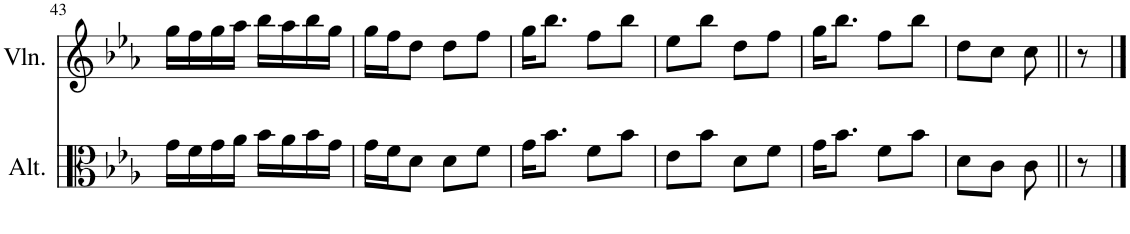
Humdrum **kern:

**kern	**kern
*part2	*part1
*staff2	*staff1
*I"Alto	*I"Violon
*I'Alt.	*I'Vln.
!!LO:PB:g=z
*clefC3	*clefG2
*k[b-e-a-]	*k[b-e-a-]
*M2/4	*M2/4
=43	=43
16g\LL	16gg\LL
16f\	16ff\
16g\	16gg\
16a-\JJ	16aa-\JJ
16b-\LL	16bb-\LL
16a-\	16aa-\
16b-\	16bb-\
16g\JJ	16gg\JJ
=44	=44
16g\LL	16gg\LL
16f\J	16ff\J
8d\J	8dd\J
8d\L	8dd\L
8f\J	8ff\J
=45	=45
16g\KL	16gg\KL
8.b-\J	8.bb-\J
8f\L	8ff\L
8b-\J	8bb-\J
=46	=46
8e-\L	8ee-\L
8b-\J	8bb-\J
8d\L	8dd\L
8f\J	8ff\J
=47	=47
16g\KL	16gg\KL
8.b-\J	8.bb-\J
8f\L	8ff\L
8b-\J	8bb-\J
=48	=48
8d\L	8dd\L
8c\J	8cc\J
8c\	8cc\
8r	8r
==	==
*-	*-
